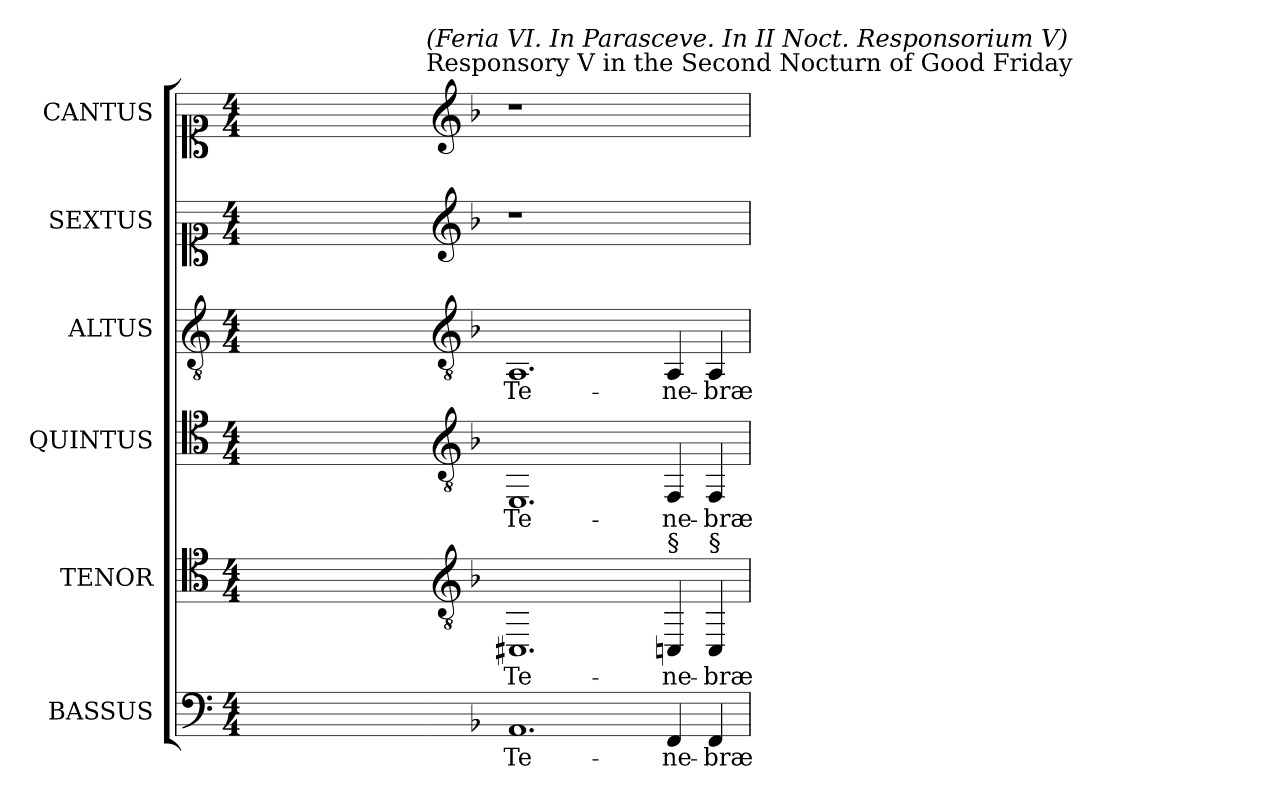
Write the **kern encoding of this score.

**kern	**text	**kern	**text	**kern	**text	**kern	**text	**kern	**kern
*part6	*part6	*part5	*part5	*part4	*part4	*part3	*part3	*part2	*part1
*staff6	*staff6	*staff5	*staff5	*staff4	*staff4	*staff3	*staff3	*staff2	*staff1
*I"BASSUS	*	*I"TENOR	*	*I"QUINTUS	*	*I"ALTUS	*	*I"SEXTUS	*I"CANTUS
*I'B.	*	*I'T.	*	*I'Q.	*	*I'A.	*	*I'S.	*I'C.
!!LO:PB:g=z
*clefF4	*	*clefC4	*	*clefC4	*	*clefGv2	*	*clefC1	*clefC1
*k[]	*	*k[]	*	*k[]	*	*k[]	*	*k[]	*k[]
*C:	*	*C:	*	*C:	*	*C:	*	*C:	*C:
*M4/4	*	*M4/4	*	*M4/4	*	*M4/4	*	*M4/4	*M4/4
=1	=1	=1	=1	=1	=1	=1	=1	=1	=1
!	!	!	!	!	!	!	!	!	!LO:TX:b:t=* RESPONSORIA | ET ALIA AD OFFICIVM | Hebdomadæ Sanctæ spectantia | ILLVSTRISSIMI ET EXCELLENTISS. D. | D. CAROLI IESVALDI |
!	!	!	!	!	!	!	!	!	!LO:TX:i:t=Comitis Cõsæ Venusij Prin. et c.
!	!	!	!	!	!	!	!	!	!LO:TX:t=| SEX VOCIBUS | IESVALDI. |
!	!	!	!	!	!	!	!	!	!LO:TX:i:t=Apud Io&colon;Iacobum Carlinum.
!	!	!	!	!	!	!	!	!	!LO:TX:t=| MDC XI
*	*	*	*	*	*	*	*	*	*^
1ryy	.	1ryy	.	1ryy	.	1ryy	.	1ryy	1ryy	2ryy
.	.	.	.	.	.	.	.	.	.	4ryy
.	.	.	.	.	.	.	.	.	.	8ryy
.	.	.	.	.	.	.	.	.	.	16ryy
.	.	.	.	.	.	.	.	.	.	32ryy
.	.	.	.	.	.	.	.	.	.	64ryy
.	.	.	.	.	.	.	.	.	.	128...ryy
!	!	!	!	!	!	!	!	!	!	!LO:TX:a:t=Responsory V in the Second Nocturn of Good Friday
!	!	!	!	!	!	!	!	!	!	!LO:TX:i:t=(Feria VI. In Parasceve. In II Noct. Responsorium V)
.	.	.	.	.	.	.	.	.	.	1024ryy
*	*	*	*	*	*	*	*	*	*v	*v
=1-	=1-	=1-	=1-	=1-	=1-	=1-	=1-	=1-	=1-
*	*	*clefGv2	*	*clefGv2	*	*clefGv2	*	*clefG2	*clefG2
*k[b-]	*	*k[b-]	*	*k[b-]	*	*k[b-]	*	*k[b-]	*k[b-]
*d:	*	*d:	*	*d:	*	*d:	*	*d:	*d:
*	*	*	*	*	*	*	*	*	*^
!	!LO:LY:b:color=#000000	!	!	!	!	!	!	!	!	!
*	*	*	*	*	*	*	*	*	*v	*v
*	*	*	*	*	*	*	*	*	*^
!	!	!	!LO:LY:b:color=#000000	!	!	!	!	!	!	!
*	*	*	*	*	*	*	*	*	*v	*v
*	*	*	*	*	*	*	*	*	*^
!	!	!	!	!	!LO:LY:b:color=#000000	!	!	!	!	!
*	*	*	*	*	*	*	*	*	*v	*v
*	*	*	*	*	*	*	*	*	*^
!	!	!	!	!	!	!	!LO:LY:b:color=#000000	!LO:N:vis=1	!LO:N:vis=1	!
*	*	*	*	*	*	*	*	*	*v	*v
1.AAi	Te-	1.CC#Xi	Te-	1.EEi	Te-	1.AAi	Te-	1r	1r
.	.	.	.	.	.	.	.	1ryy	1ryy
!	!LO:LY:b:color=#000000	!	!	!	!	!	!	!	!
!	!	!	!LO:LY:b:color=#000000	!	!	!	!	!	!
!	!	!	!	!	!LO:LY:b:color=#000000	!	!	!	!
!	!	!LO:TX:t=§	!	!	!	!	!	!	!
!	!	!	!	!	!	!	!LO:LY:b:color=#000000	!	!
4FFi/	-ne-	4CCi/	-ne-	4FFi/	-ne-	4AAi/	-ne-	.	.
!	!LO:LY:b:color=#000000	!	!	!	!	!	!	!	!
!	!	!	!LO:LY:b:color=#000000	!	!	!	!	!	!
!	!	!	!	!	!LO:LY:b:color=#000000	!	!	!	!
!	!	!LO:TX:t=§	!	!	!	!	!	!	!
!	!	!	!	!	!	!	!LO:LY:b:color=#000000	!	!
4FFi/	-bræ	4CCi/	-bræ	4FFi/	-bræ	4AAi/	-bræ	.	.
=	=	=	=	=	=	=	=	=	=
*-	*-	*-	*-	*-	*-	*-	*-	*-	*-
